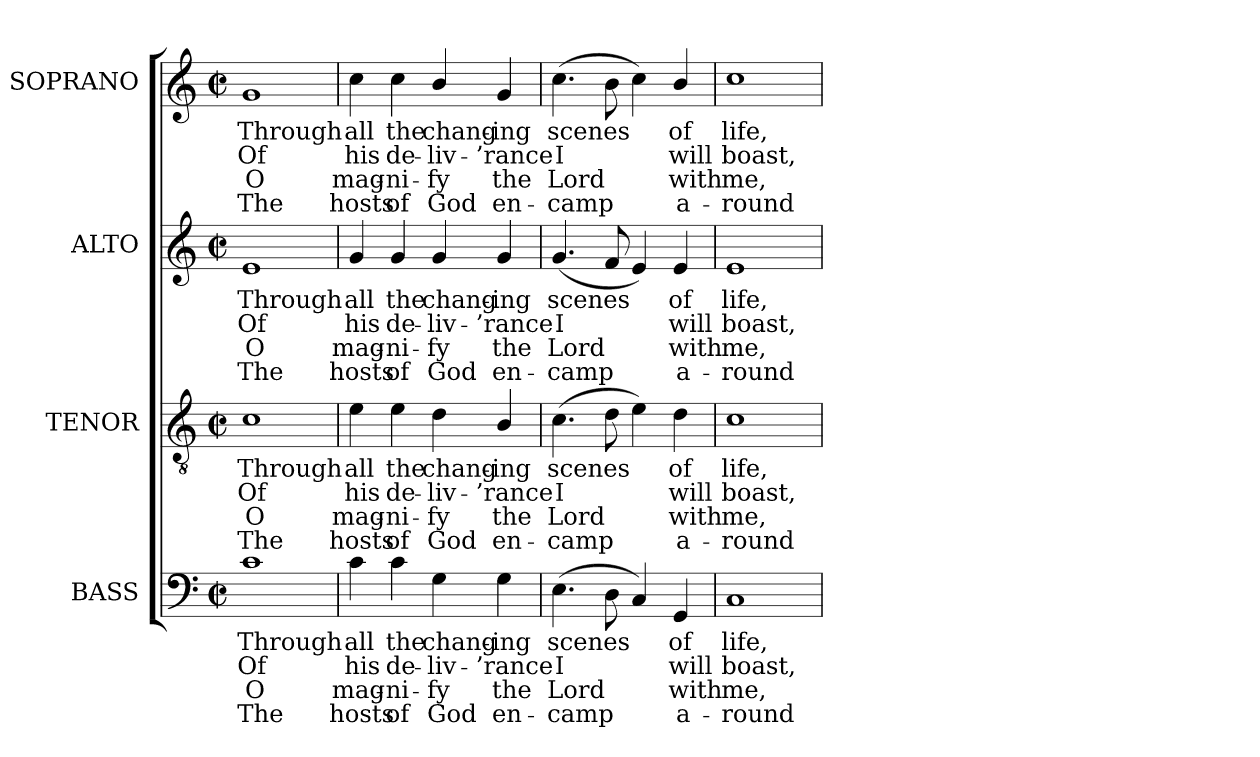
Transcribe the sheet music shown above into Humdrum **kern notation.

**kern	**text	**text	**text	**text	**kern	**text	**text	**text	**text	**kern	**text	**text	**text	**text	**kern	**text	**text	**text	**text
*part4	*part4	*part4	*part4	*part4	*part3	*part3	*part3	*part3	*part3	*part2	*part2	*part2	*part2	*part2	*part1	*part1	*part1	*part1	*part1
*staff4	*staff4	*staff4	*staff4	*staff4	*staff3	*staff3	*staff3	*staff3	*staff3	*staff2	*staff2	*staff2	*staff2	*staff2	*staff1	*staff1	*staff1	*staff1	*staff1
*I"BASS	*	*	*	*	*I"TENOR	*	*	*	*	*I"ALTO	*	*	*	*	*I"SOPRANO	*	*	*	*
*I'B.	*	*	*	*	*I'T.	*	*	*	*	*I'A.	*	*	*	*	*I'S.	*	*	*	*
!!LO:PB:g=z
*clefF4	*	*	*	*	*clefGv2	*	*	*	*	*clefG2	*	*	*	*	*clefG2	*	*	*	*
*	*	*	*	*	*ITrd7c12	*	*	*	*	*	*	*	*	*	*	*	*	*	*
*k[]	*	*	*	*	*k[]	*	*	*	*	*k[]	*	*	*	*	*k[]	*	*	*	*
*C:	*	*	*	*	*C:	*	*	*	*	*C:	*	*	*	*	*C:	*	*	*	*
*M2/2	*	*	*	*	*M2/2	*	*	*	*	*M2/2	*	*	*	*	*M2/2	*	*	*	*
*met(c|)	*	*	*	*	*met(c|)	*	*	*	*	*met(c|)	*	*	*	*	*met(c|)	*	*	*	*
=1	=1	=1	=1	=1	=1	=1	=1	=1	=1	=1	=1	=1	=1	=1	=1	=1	=1	=1	=1
!	!LO:LY:b:color=#000000	!LO:LY:b:color=#000000	!LO:LY:b:color=#000000	!LO:LY:b:color=#000000	!	!	!	!	!	!	!	!	!	!	!	!	!	!	!
!	!	!	!	!	!	!LO:LY:b:color=#000000	!LO:LY:b:color=#000000	!LO:LY:b:color=#000000	!LO:LY:b:color=#000000	!	!	!	!	!	!	!	!	!	!
!	!	!	!	!	!	!	!	!	!	!	!LO:LY:b:color=#000000	!LO:LY:b:color=#000000	!LO:LY:b:color=#000000	!LO:LY:b:color=#000000	!	!	!	!	!
!	!	!	!	!	!	!	!	!	!	!	!	!	!	!	!	!LO:LY:b:color=#000000	!LO:LY:b:color=#000000	!LO:LY:b:color=#000000	!LO:LY:b:color=#000000
1ci	Through	Of	O	The	1Ci	Through	Of	O	The	1ei	Through	Of	O	The	1gi	Through	Of	O	The
=2	=2	=2	=2	=2	=2	=2	=2	=2	=2	=2	=2	=2	=2	=2	=2	=2	=2	=2	=2
!	!LO:LY:b:color=#000000	!LO:LY:b:color=#000000	!LO:LY:b:color=#000000	!LO:LY:b:color=#000000	!	!	!	!	!	!	!	!	!	!	!	!	!	!	!
!	!	!	!	!	!	!LO:LY:b:color=#000000	!LO:LY:b:color=#000000	!LO:LY:b:color=#000000	!LO:LY:b:color=#000000	!	!	!	!	!	!	!	!	!	!
!	!	!	!	!	!	!	!	!	!	!	!LO:LY:b:color=#000000	!LO:LY:b:color=#000000	!LO:LY:b:color=#000000	!LO:LY:b:color=#000000	!	!	!	!	!
!	!	!	!	!	!	!	!	!	!	!	!	!	!	!	!	!LO:LY:b:color=#000000	!LO:LY:b:color=#000000	!LO:LY:b:color=#000000	!LO:LY:b:color=#000000
4ci\	all	his	mag-	-hosts	4Ei\	all	his	mag-	-hosts	4gi/	all	his	mag-	-hosts	4cci\	all	his	mag-	-hosts
!	!LO:LY:b:color=#000000	!LO:LY:b:color=#000000	!LO:LY:b:color=#000000	!LO:LY:b:color=#000000	!	!	!	!	!	!	!	!	!	!	!	!	!	!	!
!	!	!	!	!	!	!LO:LY:b:color=#000000	!LO:LY:b:color=#000000	!LO:LY:b:color=#000000	!LO:LY:b:color=#000000	!	!	!	!	!	!	!	!	!	!
!	!	!	!	!	!	!	!	!	!	!	!LO:LY:b:color=#000000	!LO:LY:b:color=#000000	!LO:LY:b:color=#000000	!LO:LY:b:color=#000000	!	!	!	!	!
!	!	!	!	!	!	!	!	!	!	!	!	!	!	!	!	!LO:LY:b:color=#000000	!LO:LY:b:color=#000000	!LO:LY:b:color=#000000	!LO:LY:b:color=#000000
4ci\	the	de-	ni-	-of	4Ei\	the	de-	ni-	-of	4gi/	the	de-	ni-	-of	4cci\	the	de-	ni-	-of
!	!LO:LY:b:color=#000000	!LO:LY:b:color=#000000	!LO:LY:b:color=#000000	!LO:LY:b:color=#000000	!	!	!	!	!	!	!	!	!	!	!	!	!	!	!
!	!	!	!	!	!	!LO:LY:b:color=#000000	!LO:LY:b:color=#000000	!LO:LY:b:color=#000000	!LO:LY:b:color=#000000	!	!	!	!	!	!	!	!	!	!
!	!	!	!	!	!	!	!	!	!	!	!LO:LY:b:color=#000000	!LO:LY:b:color=#000000	!LO:LY:b:color=#000000	!LO:LY:b:color=#000000	!	!	!	!	!
!	!	!	!	!	!	!	!	!	!	!	!	!	!	!	!	!LO:LY:b:color=#000000	!LO:LY:b:color=#000000	!LO:LY:b:color=#000000	!LO:LY:b:color=#000000
4Gi\	chang-	-liv-	fy	God	4Di\	chang-	-liv-	fy	God	4gi/	chang-	-liv-	fy	God	4bi/	chang-	-liv-	fy	God
!	!LO:LY:b:color=#000000	!LO:LY:b:color=#000000	!LO:LY:b:color=#000000	!LO:LY:b:color=#000000	!	!	!	!	!	!	!	!	!	!	!	!	!	!	!
!	!	!	!	!	!	!LO:LY:b:color=#000000	!LO:LY:b:color=#000000	!LO:LY:b:color=#000000	!LO:LY:b:color=#000000	!	!	!	!	!	!	!	!	!	!
!	!	!	!	!	!	!	!	!	!	!	!LO:LY:b:color=#000000	!LO:LY:b:color=#000000	!LO:LY:b:color=#000000	!LO:LY:b:color=#000000	!	!	!	!	!
!	!	!	!	!	!	!	!	!	!	!	!	!	!	!	!	!LO:LY:b:color=#000000	!LO:LY:b:color=#000000	!LO:LY:b:color=#000000	!LO:LY:b:color=#000000
4Gi\	-ing	-’rance	the	en-	4BBi/	-ing	-’rance	the	en-	4gi/	-ing	-’rance	the	en-	4gi/	-ing	-’rance	the	en-
=3	=3	=3	=3	=3	=3	=3	=3	=3	=3	=3	=3	=3	=3	=3	=3	=3	=3	=3	=3
!	!LO:LY:b:color=#000000	!LO:LY:b:color=#000000	!LO:LY:b:color=#000000	!LO:LY:b:color=#000000	!	!	!	!	!	!	!	!	!	!	!	!	!	!	!
!	!	!	!	!	!	!LO:LY:b:color=#000000	!LO:LY:b:color=#000000	!LO:LY:b:color=#000000	!LO:LY:b:color=#000000	!	!	!	!	!	!	!	!	!	!
!	!	!	!	!	!	!	!	!	!	!	!LO:LY:b:color=#000000	!LO:LY:b:color=#000000	!LO:LY:b:color=#000000	!LO:LY:b:color=#000000	!	!	!	!	!
!	!	!	!	!	!	!	!	!	!	!	!	!	!	!	!	!LO:LY:b:color=#000000	!LO:LY:b:color=#000000	!LO:LY:b:color=#000000	!LO:LY:b:color=#000000
(4.Ei\	scenes	I	-Lord	camp	(4.Ci\	scenes	I	-Lord	camp	(4.gi/	scenes	I	-Lord	camp	(4.cci\	scenes	I	-Lord	camp
8Di\	.	.	.	.	8Di\	.	.	.	.	8fi/	.	.	.	.	8bi\	.	.	.	.
4Ci/)	.	.	.	.	4Ei\)	.	.	.	.	4ei/)	.	.	.	.	4cci\)	.	.	.	.
!	!LO:LY:b:color=#000000	!LO:LY:b:color=#000000	!LO:LY:b:color=#000000	!LO:LY:b:color=#000000	!	!	!	!	!	!	!	!	!	!	!	!	!	!	!
!	!	!	!	!	!	!LO:LY:b:color=#000000	!LO:LY:b:color=#000000	!LO:LY:b:color=#000000	!LO:LY:b:color=#000000	!	!	!	!	!	!	!	!	!	!
!	!	!	!	!	!	!	!	!	!	!	!LO:LY:b:color=#000000	!LO:LY:b:color=#000000	!LO:LY:b:color=#000000	!LO:LY:b:color=#000000	!	!	!	!	!
!	!	!	!	!	!	!	!	!	!	!	!	!	!	!	!	!LO:LY:b:color=#000000	!LO:LY:b:color=#000000	!LO:LY:b:color=#000000	!LO:LY:b:color=#000000
4GGi/	of	will	with	a-	4Di\	of	will	with	a-	4ei/	of	will	with	a-	4bi/	of	will	with	a-
=4	=4	=4	=4	=4	=4	=4	=4	=4	=4	=4	=4	=4	=4	=4	=4	=4	=4	=4	=4
!	!LO:LY:b:color=#000000	!LO:LY:b:color=#000000	!LO:LY:b:color=#000000	!LO:LY:b:color=#000000	!	!	!	!	!	!	!	!	!	!	!	!	!	!	!
!	!	!	!	!	!	!LO:LY:b:color=#000000	!LO:LY:b:color=#000000	!LO:LY:b:color=#000000	!LO:LY:b:color=#000000	!	!	!	!	!	!	!	!	!	!
!	!	!	!	!	!	!	!	!	!	!	!LO:LY:b:color=#000000	!LO:LY:b:color=#000000	!LO:LY:b:color=#000000	!LO:LY:b:color=#000000	!	!	!	!	!
!	!	!	!	!	!	!	!	!	!	!	!	!	!	!	!	!LO:LY:b:color=#000000	!LO:LY:b:color=#000000	!LO:LY:b:color=#000000	!LO:LY:b:color=#000000
1Ci	life,	boast,	-me,	round	1Ci	life,	boast,	-me,	round	1ei	life,	boast,	-me,	round	1cci	life,	boast,	-me,	round
=	=	=	=	=	=	=	=	=	=	=	=	=	=	=	=	=	=	=	=
*-	*-	*-	*-	*-	*-	*-	*-	*-	*-	*-	*-	*-	*-	*-	*-	*-	*-	*-	*-
